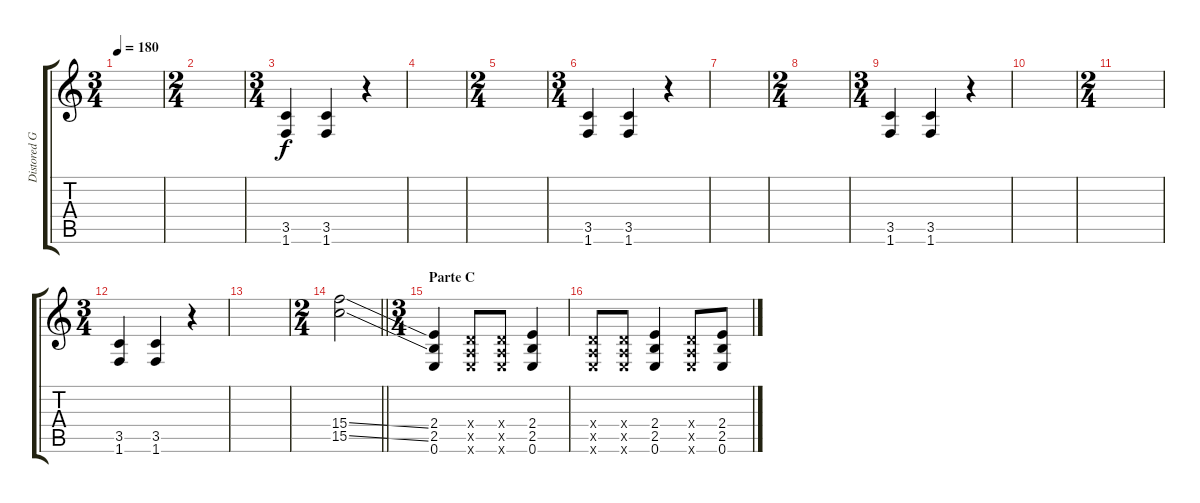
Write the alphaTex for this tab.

\track ("Distored Guitar" "Distored G") {instrument distortionguitar}
\staff {score tabs}
\tuning (E4 B3 G3 D3 A2 E2) {hide}
\ts (3 4)
\tempo 180
\clef g2
\ks c
|
\ts (2 4)
|
\ts (3 4)
(3.5 1.6).4 (3.5 1.6).4 r.4 |
|
\ts (2 4)
|
\ts (3 4)
(3.5 1.6).4 (3.5 1.6).4 r.4 |
|
\ts (2 4)
|
\ts (3 4)
(3.5 1.6).4 (3.5 1.6).4 r.4 |
|
\ts (2 4)
|
\ts (3 4)
(3.5 1.6).4 (3.5 1.6).4 r.4 |
|
\ts (2 4)
\barLineRight lightlight
(15.4{ss} 15.5{ss}).2 |
\ts (3 4)
\section ("" "Parte C")
(2.4 2.5 0.6).4 (0.4{x} 0.5{x} 0.6{x}).8 (0.4{x} 0.5{x} 0.6{x}).8 (2.4 2.5 0.6).4 |
(0.4{x} 0.5{x} 0.6{x}).8 (0.4{x} 0.5{x} 0.6{x}).8 (2.4 2.5 0.6).4 (0.4{x} 0.5{x} 0.6{x}).8 (2.4 2.5 0.6).8
